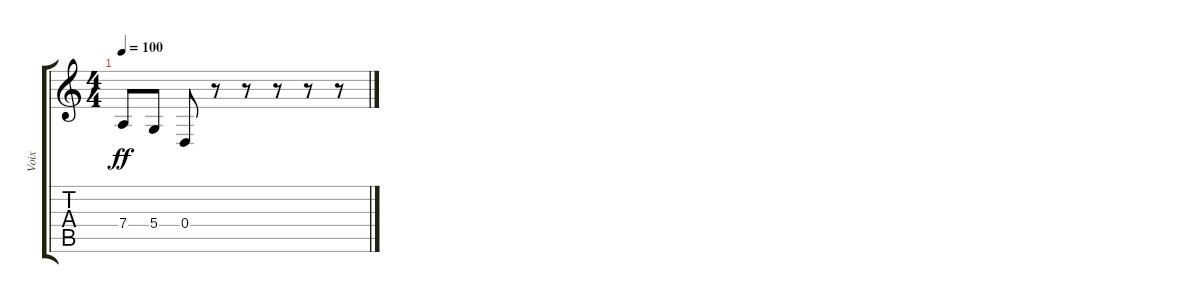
\track ("Voix" "Voix") {instrument bassoon}
\staff {score tabs}
\tuning (E4 B3 G3 D3 A2 E2) {hide}
\ts (4 4)
\tempo 100
\clef g2
\ks c
7.4.8{dy ff} 5.4.8 0.4.8 r.8 r.8 r.8 r.8 r.8
